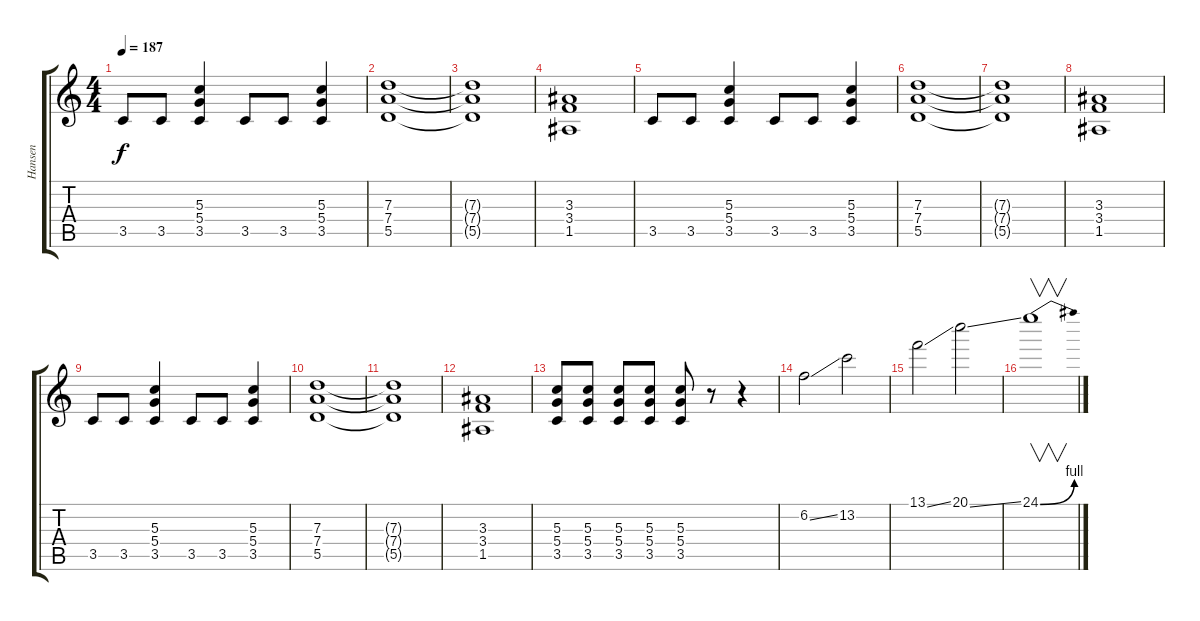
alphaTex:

\track ("Hansen" "Hansen") {instrument distortionguitar}
\staff {score tabs}
\tuning (E4 B3 G3 D3 A2 E2) {hide}
\ts (4 4)
\tempo 187
\clef g2
\ks c
3.5.8{dy f} 3.5.8 (5.3 5.4 3.5).4 3.5.8 3.5.8 (5.3 5.4 3.5).4 |
(7.3 7.4 5.5).1 |
(7.3{t} 7.4{t} 5.5{t}).1 |
(3.3 3.4 1.5).1 |
3.5.8 3.5.8 (5.3 5.4 3.5).4 3.5.8 3.5.8 (5.3 5.4 3.5).4 |
(7.3 7.4 5.5).1 |
(7.3{t} 7.4{t} 5.5{t}).1 |
(3.3 3.4 1.5).1 |
3.5.8 3.5.8 (5.3 5.4 3.5).4 3.5.8 3.5.8 (5.3 5.4 3.5).4 |
(7.3 7.4 5.5).1 |
(7.3{t} 7.4{t} 5.5{t}).1 |
(3.3 3.4 1.5).1 |
(5.3 5.4 3.5).8 (5.3 5.4 3.5).8 (5.3 5.4 3.5).8 (5.3 5.4 3.5).8 (5.3 5.4 3.5).8 r.8 r.4 |
6.2{ss}.2 13.2.2 |
13.1{ss}.2 20.1{ss}.2 |
24.1{be (bend 0 0 60 4)}.1{v}
